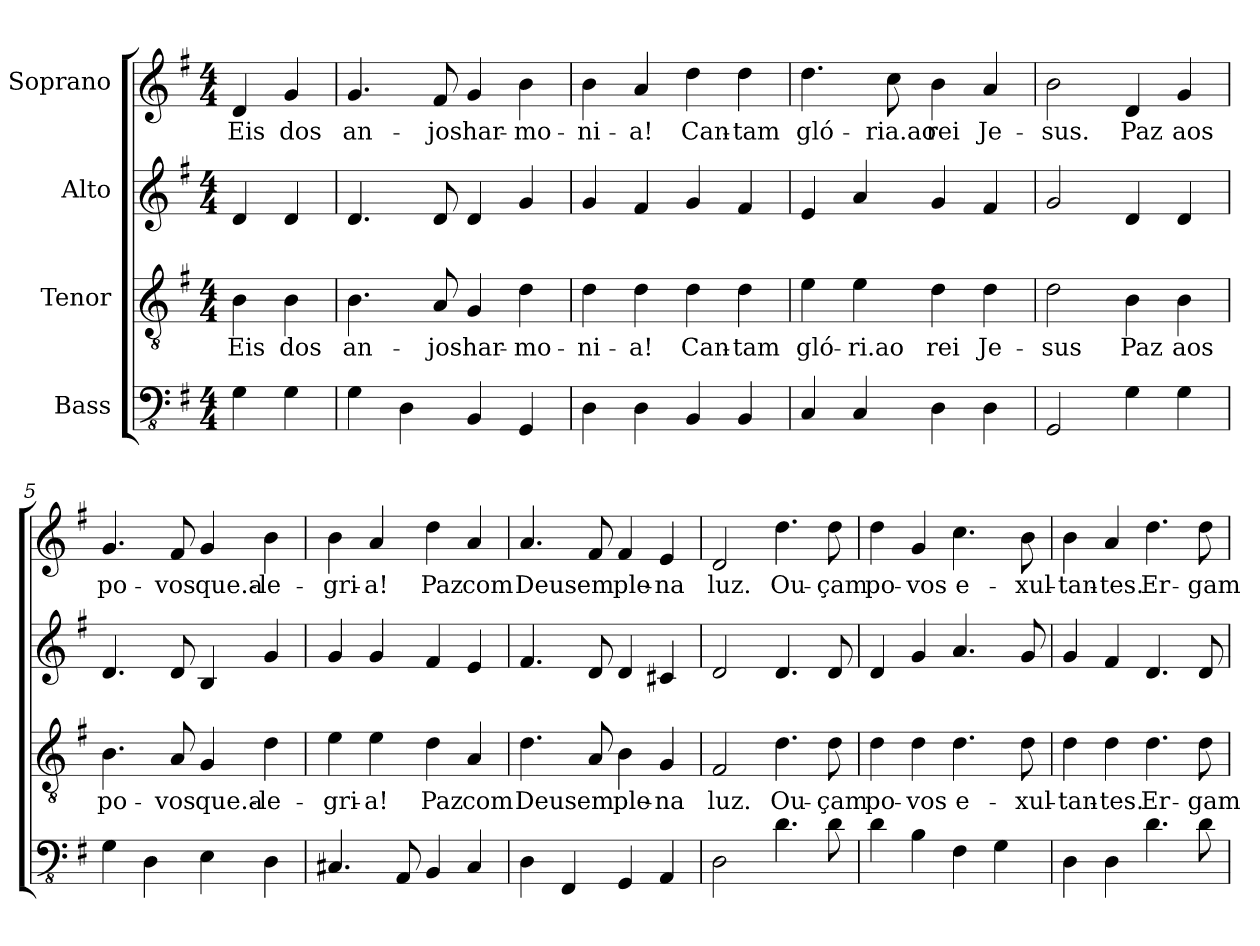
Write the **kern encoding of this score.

**kern	**kern	**text	**kern	**kern	**text
*part4	*part3	*part3	*part2	*part1	*part1
*staff4	*staff3	*staff3	*staff2	*staff1	*staff1
*I"Bass	*I"Tenor	*	*I"Alto	*I"Soprano	*
*clefFv4	*clefGv2	*	*clefG2	*clefG2	*
*k[f#]	*k[f#]	*	*k[f#]	*k[f#]	*
*M4/4	*M4/4	*	*M4/4	*M4/4	*
=	=	=	=	=	=
4GG\	4B\	Eis	4d/	4d/	Eis
4GG\	4B\	dos	4d/	4g/	dos
=1	=1	=1	=1	=1	=1
4GG\	4.B\	an-	4.d/	4.g/	an-
4DD\	.	.	.	.	.
.	8A/	-jos	8d/	8f#/	-jos
4BBB/	4G/	har-	4d/	4g/	har-
4GGG/	4d\	-mo-	4g/	4b\	-mo-
=2	=2	=2	=2	=2	=2
4DD\	4d\	-ni-	4g/	4b\	-ni-
4DD\	4d\	-a!	4f#/	4a/	-a!
4BBB/	4d\	Can-	4g/	4dd\	Can-
4BBB/	4d\	-tam	4f#/	4dd\	-tam
=3	=3	=3	=3	=3	=3
4CC/	4e\	gló-	4e/	4.dd\	gló-
4CC/	4e\	-ri.ao	4a/	.	.
.	.	.	.	8cc\	-ria.ao
4DD\	4d\	rei	4g/	4b\	rei
4DD\	4d\	Je-	4f#/	4a/	Je-
!!LO:LB:g=z
=4	=4	=4	=4	=4	=4
2GGG/	2d\	-sus	2g/	2b\	-sus.
4GG\	4B\	Paz	4d/	4d/	Paz
4GG\	4B\	aos	4d/	4g/	aos
=5	=5	=5	=5	=5	=5
4GG\	4.B\	po-	4.d/	4.g/	po-
4DD\	.	.	.	.	.
.	8A/	-vos	8d/	8f#/	-vos
4EE\	4G/	que.a-	4B/	4g/	que.a-
4DD\	4d\	-le-	4g/	4b\	-le-
=6	=6	=6	=6	=6	=6
4.CC#X/	4e\	-gri-	4g/	4b\	-gri-
.	4e\	-a!	4g/	4a/	-a!
8AAA/	.	.	.	.	.
4BBB/	4d\	Paz	4f#/	4dd\	Paz
4CC#/	4A/	com	4e/	4a/	com
=7	=7	=7	=7	=7	=7
4DD\	4.d\	Deus	4.f#/	4.a/	Deus
4FFF#/	.	.	.	.	.
.	8A/	em	8d/	8f#/	em
4GGG/	4B\	ple-	4d/	4f#/	ple-
4AAA/	4G/	-na	4c#X/	4e/	-na
!!LO:PB:g=z
=8	=8	=8	=8	=8	=8
2DD\	2F#/	luz.	2d/	2d/	luz.
4.D\	4.d\	Ou-	4.d/	4.dd\	Ou-
8D\	8d\	-çam	8d/	8dd\	-çam
=9	=9	=9	=9	=9	=9
4D\	4d\	po-	4d/	4dd\	po-
4BB\	4d\	-vos	4g/	4g/	-vos
4FF#\	4.d\	e-	4.a/	4.cc\	e-
4GG\	.	.	.	.	.
.	8d\	-xul-	8g/	8b\	-xul-
=10	=10	=10	=10	=10	=10
4DD\	4d\	-tan-	4g/	4b\	-tan-
4DD\	4d\	-tes.	4f#/	4a/	-tes.
4.D\	4.d\	Er-	4.d/	4.dd\	Er-
8D\	8d\	-gam	8d/	8dd\	-gam
=	=	=	=	=	=
*-	*-	*-	*-	*-	*-
